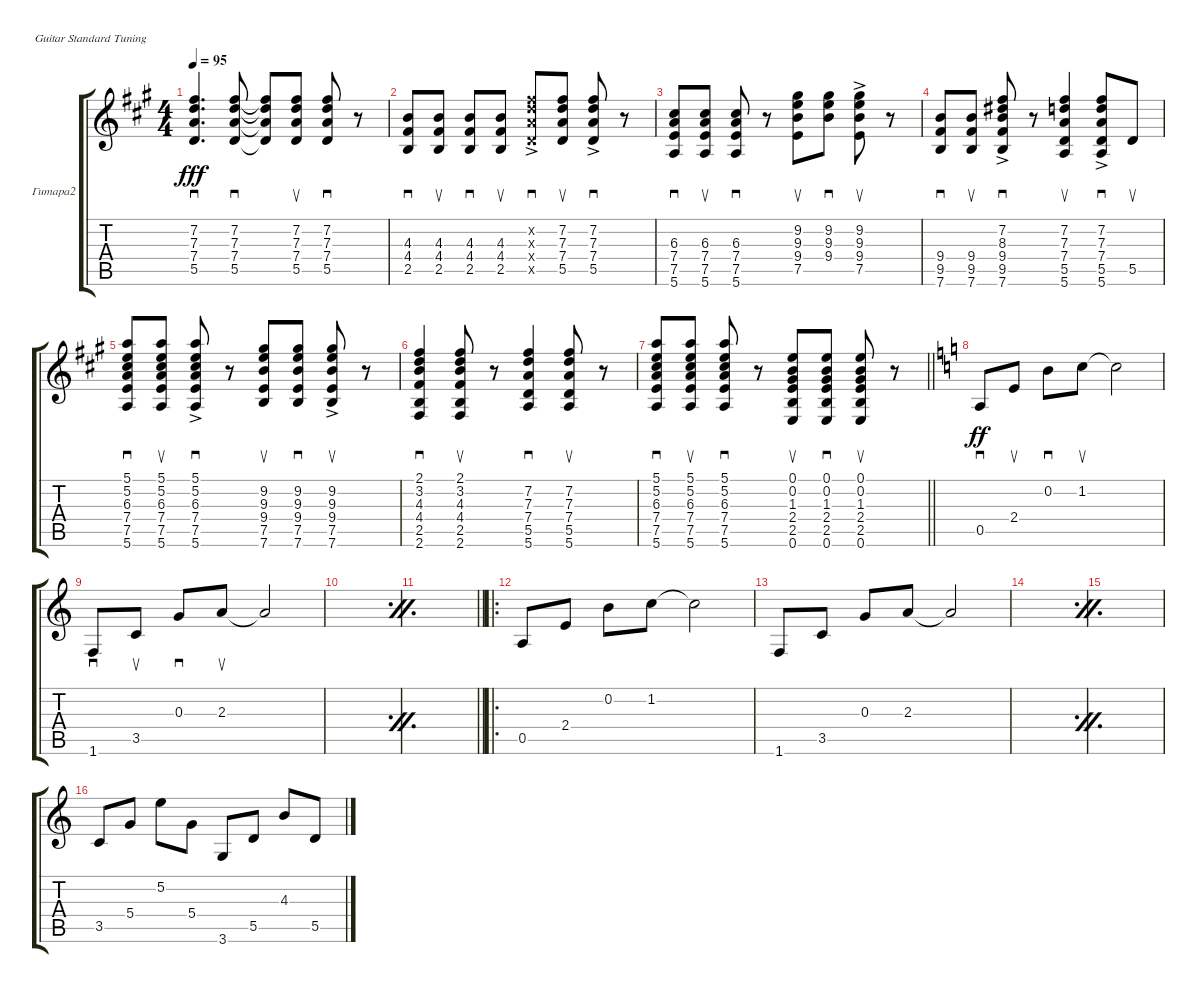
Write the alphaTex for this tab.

\defaultSystemsLayout 4
\bracketExtendMode groupsimilarinstruments
\firstSystemTrackNameOrientation horizontal
\otherSystemsTrackNameOrientation horizontal
\track ("Гитара2" "Гитара2") {instrument acousticguitarsteel}
\staff {score tabs}
\tuning (E4 B3 G3 D3 A2 E2)
\ts (4 4)
\tempo 95
\clef g2
\ks a
(5.5 7.4 7.3 7.2).4{d sd dy fff} (7.2 7.3 7.4 5.5).8{sd} (5.5{t} 7.4{t} 7.3{t} 7.2{t}).8 (7.2 7.3 7.4 5.5).8{su} (5.5 7.4 7.3 7.2).8{sd} r.8 |
(2.5 4.4 4.3).8{sd} (4.3 4.4 2.5).8{su} (2.5 4.4 4.3).8{sd} (4.3 4.4 2.5).8{su} (5.5{ac x} 7.4{ac x} 7.3{ac x} 7.2{ac x}).8{sd} (5.5 7.3 7.4 7.2).8{su} (5.5{ac} 7.4{ac} 7.3{ac} 7.2{ac}).8{sd} r.8 |
(5.6 7.5 7.4 6.3).8{sd} (6.3 7.4 7.5 5.6).8{su} (5.6 7.5 7.4 6.3).8{sd} r.8 (7.5 9.4 9.3 9.2).8{su} (9.2 9.3 9.4).8{sd} (7.5{ac} 9.4{ac} 9.3{ac} 9.2{ac}).8{su} r.8 |
(7.6 9.5 9.4).8{sd} (7.6 9.5 9.4).8{su} (7.6{ac} 9.5{ac} 9.4{ac} 8.3{ac} 7.2{ac}).8{sd} r.8 (5.6 5.5 7.4 7.3 7.2).4{su} (7.2{ac} 7.3{ac} 7.4{ac} 5.5{ac} 5.6{ac}).8{sd} 5.5.8{su} |
(5.6 7.5 7.4 6.3 5.2 5.1).8{sd} (5.1 5.2 6.3 7.4 7.5 5.6).8{su} (5.6{ac} 7.5{ac} 7.4{ac} 6.3{ac} 5.2{ac} 5.1{ac}).8{sd} r.8 (7.6 7.5 9.4 9.3 9.2).8{su} (9.2 9.3 9.4 7.5 7.6).8{sd} (7.6{ac} 7.5{ac} 9.4{ac} 9.3{ac} 9.2{ac}).8{su} r.8 |
(2.6 2.5 4.4 4.3 3.2 2.1).4{sd} (2.1 3.2 4.3 4.4 2.5 2.6).8{su} r.8 (5.6 5.5 7.4 7.3 7.2).4{sd} (7.2 7.3 7.4 5.5 5.6).8{su} r.8 |
\barLineRight lightlight
(5.6 7.5 7.4 6.3 5.2 5.1).8{sd} (5.1 5.2 6.3 7.4 7.5 5.6).8{su} (5.6 7.5 7.4 6.3 5.2 5.1).8{sd} r.8 (0.6 2.5 2.4 1.3 0.2 0.1).8{su} (0.1 0.2 1.3 2.4 2.5 0.6).8{sd} (0.6 2.5 2.4 1.3 0.2 0.1).8{su} r.8 |
\ks c
0.5.8{sd dy ff} 2.4.8{su} 0.2.8{sd} 1.2.8{su} 1.2{t}.2 |
1.6.8{sd} 3.5.8{su} 0.3.8{sd} 2.3.8{su} 2.3{t}.2 |
\simile firstofdouble
|
\simile secondofdouble
\barLineRight lightlight
|
\ro
\simile none
0.5.8 2.4.8 0.2.8 1.2.8 1.2{t}.2 |
1.6.8 3.5.8 0.3.8 2.3.8 2.3{t}.2 |
\simile firstofdouble
|
\simile secondofdouble
|
\simile none
3.5.8 5.4.8 5.2.8 5.4.8 3.6.8 5.5.8 4.3.8 5.5.8
